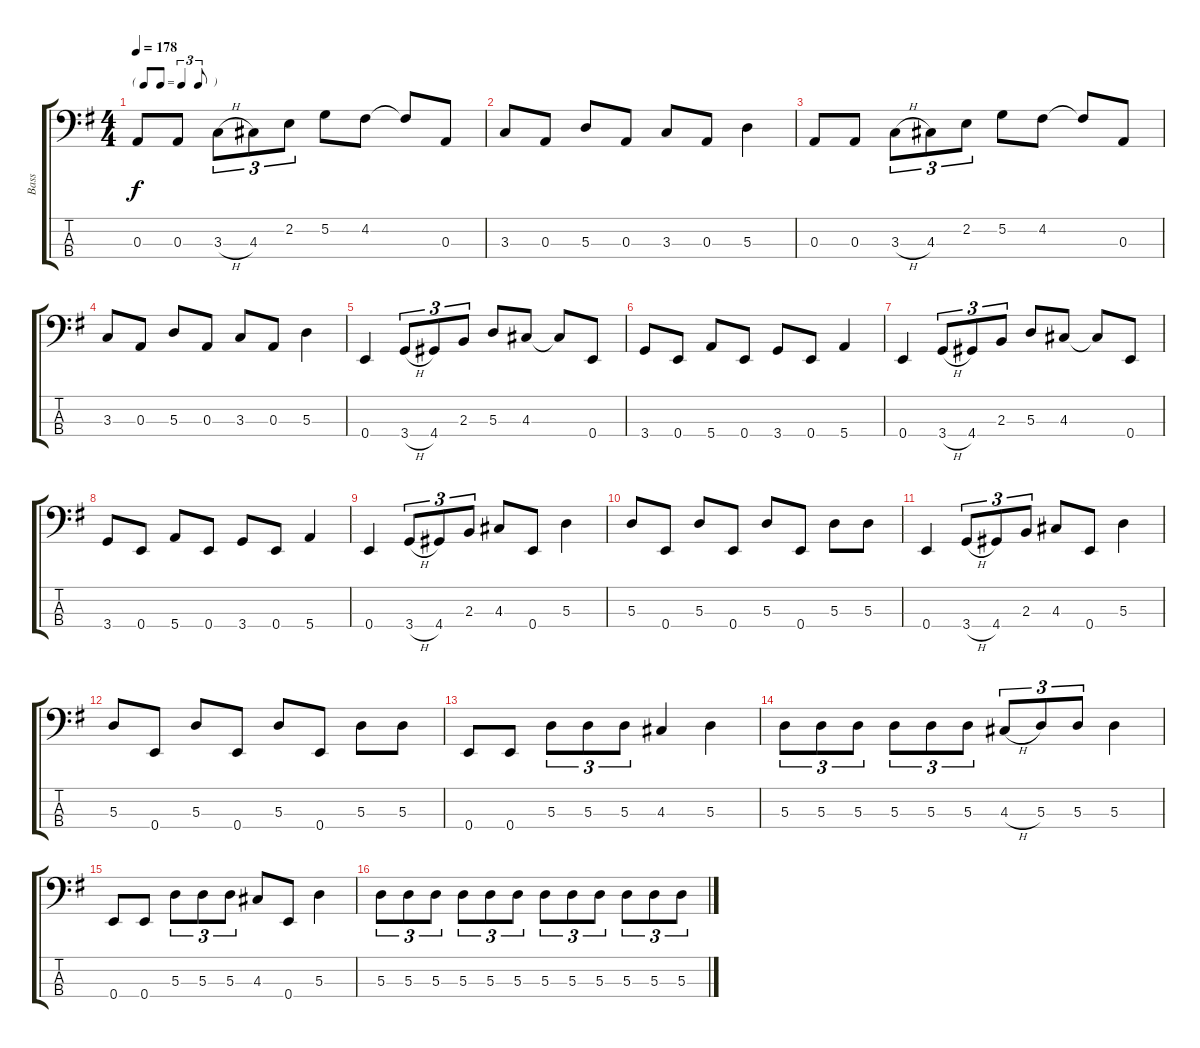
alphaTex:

\track ("Bass" "Bass") {instrument electricbassfinger}
\staff {score tabs}
\tuning (G2 D2 A1 E1) {hide}
\ts (4 4)
\tf triplet8th
\tempo 178
\clef f4
\ks g
0.3.8{dy f} 0.3.8 3.3{h}.8{tu (3 2)} 4.3.8{tu (3 2)} 2.2.8{tu (3 2)} 5.2.8 4.2.8 4.2{t}.8 0.3.8 |
3.3.8 0.3.8 5.3.8 0.3.8 3.3.8 0.3.8 5.3.4 |
0.3.8 0.3.8 3.3{h}.8{tu (3 2)} 4.3.8{tu (3 2)} 2.2.8{tu (3 2)} 5.2.8 4.2.8 4.2{t}.8 0.3.8 |
3.3.8 0.3.8 5.3.8 0.3.8 3.3.8 0.3.8 5.3.4 |
0.4.4 3.4{h}.8{tu (3 2)} 4.4.8{tu (3 2)} 2.3.8{tu (3 2)} 5.3.8 4.3.8 4.3{t}.8 0.4.8 |
3.4.8 0.4.8 5.4.8 0.4.8 3.4.8 0.4.8 5.4.4 |
0.4.4 3.4{h}.8{tu (3 2)} 4.4.8{tu (3 2)} 2.3.8{tu (3 2)} 5.3.8 4.3.8 4.3{t}.8 0.4.8 |
3.4.8 0.4.8 5.4.8 0.4.8 3.4.8 0.4.8 5.4.4 |
0.4.4 3.4{h}.8{tu (3 2)} 4.4.8{tu (3 2)} 2.3.8{tu (3 2)} 4.3.8 0.4.8 5.3.4 |
5.3.8 0.4.8 5.3.8 0.4.8 5.3.8 0.4.8 5.3.8 5.3.8 |
0.4.4 3.4{h}.8{tu (3 2)} 4.4.8{tu (3 2)} 2.3.8{tu (3 2)} 4.3.8 0.4.8 5.3.4 |
5.3.8 0.4.8 5.3.8 0.4.8 5.3.8 0.4.8 5.3.8 5.3.8 |
0.4.8 0.4.8 5.3.8{tu (3 2)} 5.3.8{tu (3 2)} 5.3.8{tu (3 2)} 4.3.4 5.3.4 |
5.3.8{tu (3 2)} 5.3.8{tu (3 2)} 5.3.8{tu (3 2)} 5.3.8{tu (3 2)} 5.3.8{tu (3 2)} 5.3.8{tu (3 2)} 4.3{h}.8{tu (3 2)} 5.3.8{tu (3 2)} 5.3.8{tu (3 2)} 5.3.4 |
0.4.8 0.4.8 5.3.8{tu (3 2)} 5.3.8{tu (3 2)} 5.3.8{tu (3 2)} 4.3.8 0.4.8 5.3.4 |
5.3.8{tu (3 2)} 5.3.8{tu (3 2)} 5.3.8{tu (3 2)} 5.3.8{tu (3 2)} 5.3.8{tu (3 2)} 5.3.8{tu (3 2)} 5.3.8{tu (3 2)} 5.3.8{tu (3 2)} 5.3.8{tu (3 2)} 5.3.8{tu (3 2)} 5.3.8{tu (3 2)} 5.3.8{tu (3 2)}
